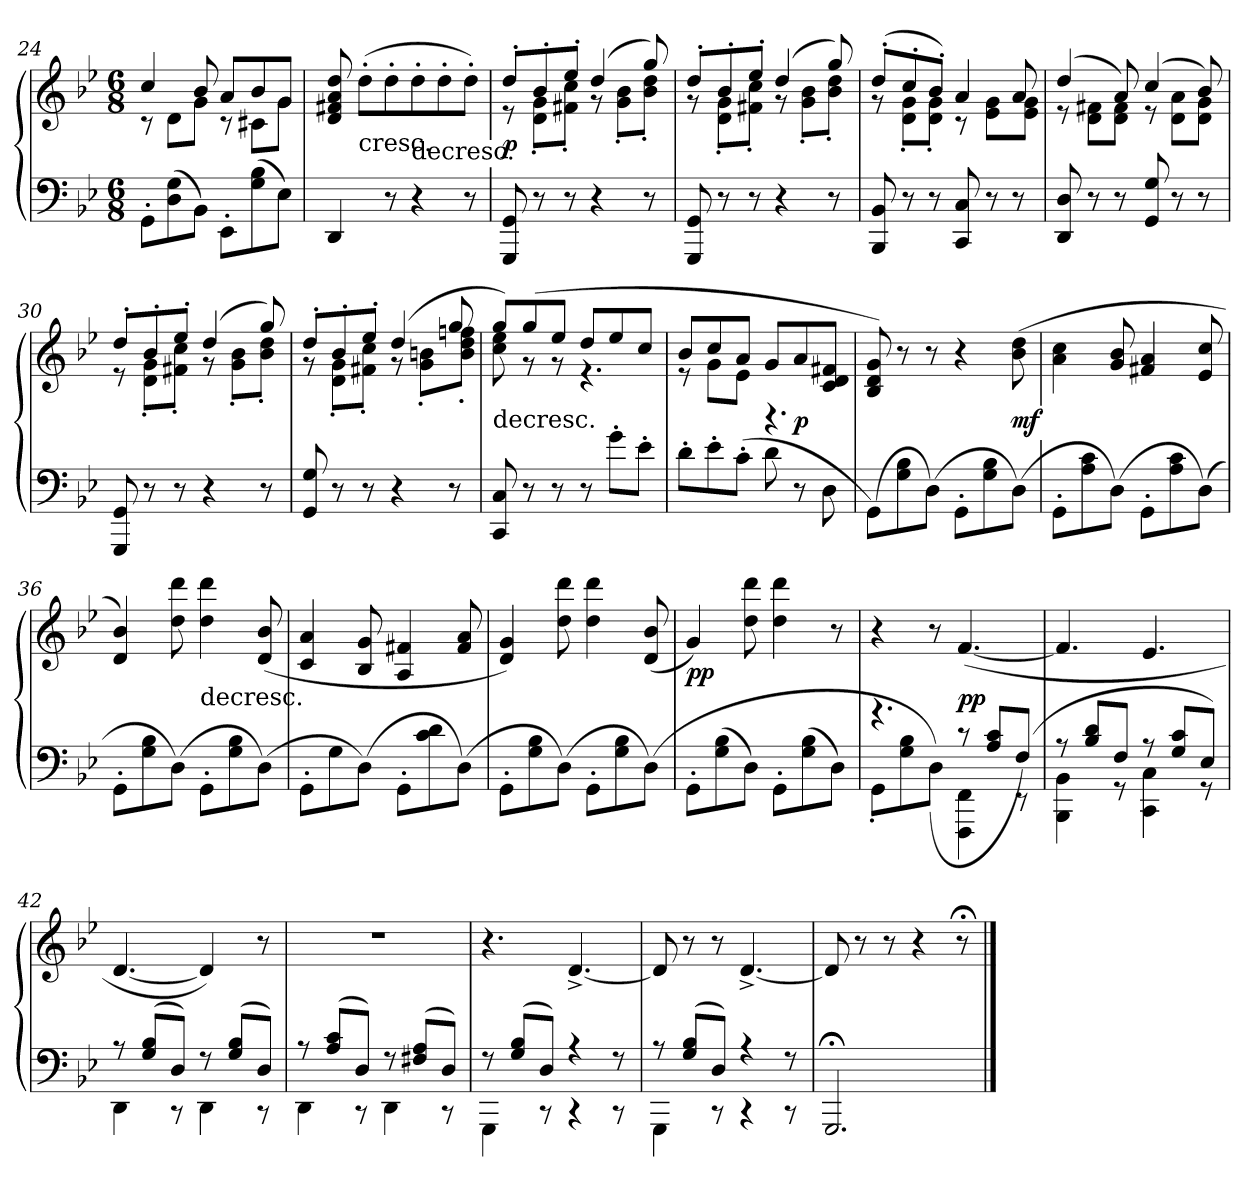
**kern	**kern	**dynam
*part1	*part1	*part1
*staff2	*staff1	*staff1/2
*clefF4	*clefG2	*
*k[b-e-]	*k[b-e-]	*
*g:	*g:	*
*M6/8	*M6/8	*
=24	=24	=24
*	*^	*
8GG'\L	4cc/	8r	.
(8D\ 8G\	.	8d\L	.
8BB-\J)	8b-/	8g\J	.
8EE-'\L	8a/L	8r	.
(8G\ 8B-\	8b-/	8c#X\L	.
8E-\J)	8g/J	8g\J	.
*	*v	*v	*
=25	=25	=25
4DD/	8d/ 8f#X/ 8a/ 8dd/	.
!	!LO:TX:c:t=cresc.	!
.	(8dd'\L	.
8r	8dd'\	.
!	!LO:TX:c:t=decresc.	!
4r	8dd'\	.
.	8dd'\	.
8r	8dd'\J)	.
=26	=26	=26
*	*^	*
8GGG/ 8GG/	8dd'/L	8r	p
8r	8b-'/	8d'\ 8g'\L	.
8r	8ee-'/J	8f#X'\ 8cc'\J	.
4r	(4dd/	8r	.
.	.	8g'\ 8b-'\L	.
8r	8gg/)	8b-'\ 8dd'\J	.
=27	=27	=27	=27
8GGG/ 8GG/	8dd'/L	8r	.
8r	8b-'/	8d'\ 8g'\L	.
8r	8ee-'/J	8f#X'\ 8cc'\J	.
4r	(4dd/	8r	.
.	.	8g'\ 8b-'\L	.
8r	8gg/)	8b-'\ 8dd'\J	.
=28	=28	=28	=28
8BBB-/ 8BB-/	(8dd'/L	8r	.
8r	8cc'/	8d'\ 8g'\L	.
8r	8b-'/J)	8d'\ 8g'\J	.
8CC/ 8C/	4a/	8r	.
8r	.	8e-\ 8g\L	.
8r	8a/	8e-\ 8g\J	.
=29	=29	=29	=29
8DD/ 8D/	(4dd/	8r	.
8r	.	8d\ 8f#X\L	.
8r	8a/)	8d\ 8f#\J	.
8GG/ 8G/	(4cc/	8r	.
8r	.	8d\ 8a\L	.
8r	8b-/)	8d\ 8g\J	.
=30	=30	=30	=30
8GGG/ 8GG/	8dd'/L	8r	.
8r	8b-'/	8d'\ 8g'\L	.
8r	8ee-'/J	8f#X'\ 8cc'\J	.
4r	(4dd/	8r	.
.	.	8g'\ 8b-'\L	.
8r	8gg/)	8b-'\ 8dd'\J	.
=31	=31	=31	=31
8GG/ 8G/	8dd'/L	8r	.
8r	8b-'/	8d'\ 8g'\L	.
8r	8ee-'/J	8f#X'\ 8cc'\J	.
4r	(4dd/	8r	.
.	.	8g'\ 8bn'\L	.
8r	8gg/	8b'\ 8dd'\ 8ffn'\J	.
=32	=32	=32	=32
!	!LO:TX:c:t=decresc.	!	!
8CC/ 8C/	8gg/L)	8cc\ 8ee-\	.
8r	(8gg/	8r	.
8r	8ee-/J	8r	.
8r	8dd/L	4.r	.
8g'\L	8ee-/	.	.
8e-'\J	8cc/J	.	.
=33	=33	=33	=33
8d'\L	8b-/L	8r	.
8e-'\	8cc/	8g\L	.
(8c'\J	8a/J	8e-\J	.
8d\	8g/L	4.r	.
8r	8a/	.	p
8D\	8c/ 8d/ 8f#X/J	.	.
*	*v	*v	*
=34	=34	=34
(8GG\L)	8B-/ 8d/ 8g/)	.
8G\ 8B-\	8r	.
(8D\J)	8r	.
8GG'\L	4r	.
8G\ 8B-\	.	.
(8D\J)	(8b-\ 8dd\	mf
=35	=35	=35
8GG'\L	4a\ 4cc\	.
8A\ 8c\	.	.
(8D\J)	8g/ 8b-/	.
8GG'\L	4f#X/ 4a/	.
8A\ 8c\	.	.
(8D\J)	8e-/ 8cc/	.
=36	=36	=36
8GG'\L	4d/ 4b-/)	.
8G\ 8B-\	.	.
(8D\J)	8dd\ 8ddd\	.
!	!LO:TX:c:t=decresc.	!
8GG'\L	4dd\ 4ddd\	.
8G\ 8B-\	.	.
(8D\J)	(8d/ 8b-/	.
=37	=37	=37
8GG'\L	4c/ 4a/	.
8G\	.	.
(8D\J)	8B-/ 8g/	.
8GG'\L	4A/ 4f#X/	.
8c\ 8d\	.	.
(8D\J)	8f#/ 8a/	.
=38	=38	=38
8GG'\L	4d/ 4g/)	.
8G\ 8B-\	.	.
(8D\J)	8dd\ 8ddd\	.
8GG'\L	4dd\ 4ddd\	.
8G\ 8B-\	.	.
(8D\J)	(8d/ 8b-/	.
=39	=39	=39
8GG'\L	4g/)	pp
(8G\ 8B-\	.	.
8D\J)	8dd\ 8ddd\	.
8GG'\L	4dd\ 4ddd\	.
(8G\ 8B-\	.	.
8D\J)	8r	.
=40	=40	=40
*^	*	*
4.r	8GG'\L	4r	.
.	8G\ 8B-\	.	.
.	(8D\J)	8r	.
8r	4FFF\ 4FF\	([4.f/	pp
8A/ 8c/L	.	.	.
(8F/J)	8r	.	.
=41	=41	=41	=41
8r	4BBB-\ 4BB-\	4.f/]	.
8B-/ 8d/L	.	.	.
8F/J	8r	.	.
8r	4CC\ 4C\	4.e-/	.
8G/ 8c/L	.	.	.
8E-/J)	8r	.	.
=42	=42	=42	=42
8r	4DD\	[4.d/	.
(8G/ 8B-/L	.	.	.
8D/J)	8r	.	.
8r	4DD\	4d/])	.
(8G/ 8B-/L	.	.	.
8D/J)	8r	8r	.
=43	=43	=43	=43
8r	4DD\	2.r	.
(8A/ 8c/L	.	.	.
8D/J)	8r	.	.
8r	4DD\	.	.
(8F#X/ 8A/L	.	.	.
8D/J)	8r	.	.
=44	=44	=44	=44
8r	4GGG\	4.r	.
(8G/ 8B-/L	.	.	.
8D/J)	8r	.	.
4r	4r	[4.d^/	.
8r	8r	.	.
=45	=45	=45	=45
8r	4GGG\	8d/]	.
(8G/ 8B-/L	.	8r	.
8D/J)	8r	8r	.
4r	4r	[4.d^/	.
8r	8r	.	.
*v	*v	*	*
=46	=46	=46
2.GGG;</	8d/]	.
.	8r	.
.	8r	.
.	4r	.
.	8r;<	.
==	==	==
*-	*-	*-
